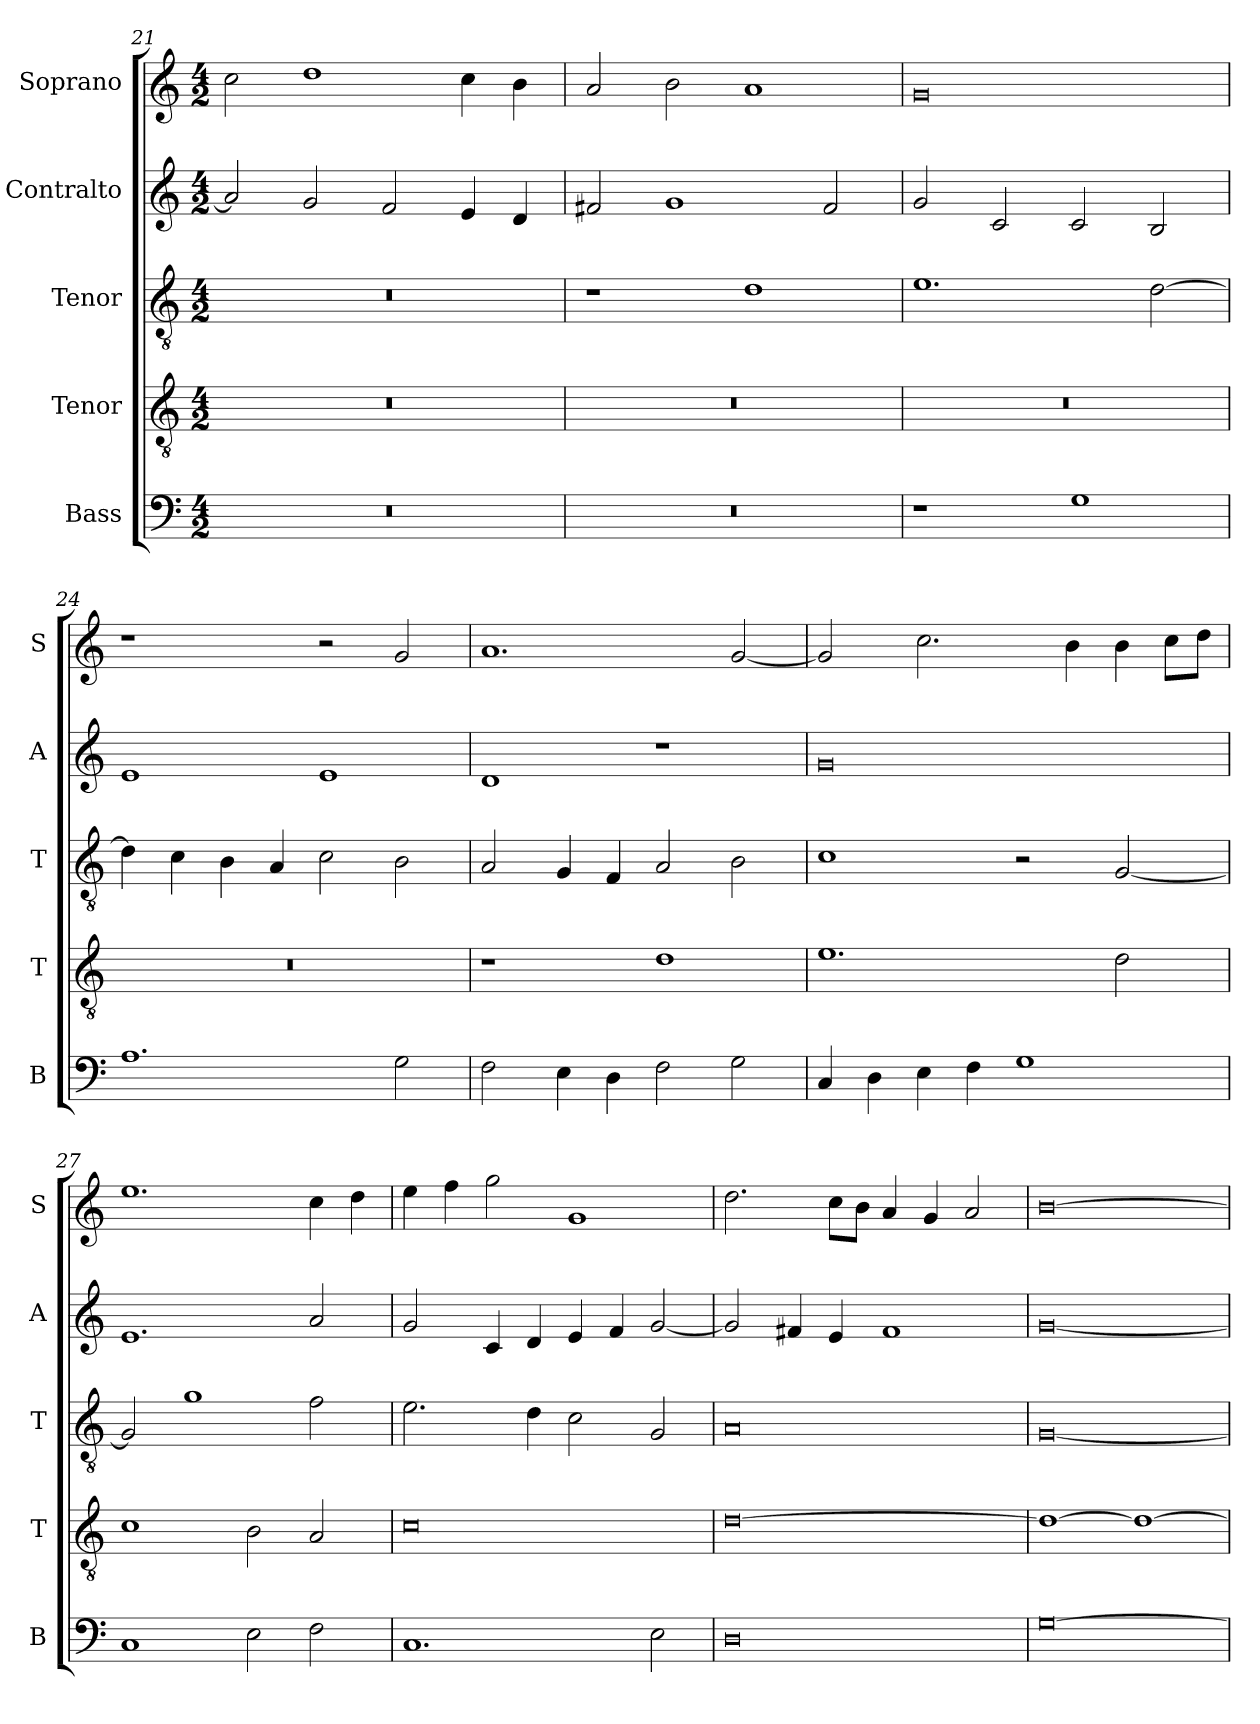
**kern	**kern	**kern	**kern	**kern
*part5	*part4	*part3	*part2	*part1
*staff5	*staff4	*staff3	*staff2	*staff1
*I"Bass	*I"Tenor	*I"Tenor	*I"Contralto	*I"Soprano
*I'B	*I'T	*I'T	*I'A	*I'S
*clefF4	*clefGv2	*clefGv2	*clefG2	*clefG2
*k[]	*k[]	*k[]	*k[]	*k[]
*G:mix	*G:mix	*G:mix	*G:mix	*G:mix
*M4/2	*M4/2	*M4/2	*M4/2	*M4/2
=21	=21	=21	=21	=21
0r	0r	0r	2a]	2cc
.	.	.	2g	1dd
.	.	.	2f	.
.	.	.	4e	4cc
.	.	.	4d	4b
=22	=22	=22	=22	=22
0r	0r	1r	2f#X	2a
.	.	.	1g	2b
.	.	1d	.	1a
.	.	.	2f#	.
=23	=23	=23	=23	=23
1r	0r	1.e	2g	0g
.	.	.	2c	.
1G	.	.	2c	.
.	.	[2d	2B	.
=24	=24	=24	=24	=24
1.A	0r	4d]	1e	1r
.	.	4c	.	.
.	.	4B	.	.
.	.	4A	.	.
.	.	2c	1e	2r
2G	.	2B	.	2g
=25	=25	=25	=25	=25
2F	1r	2A	1d	1.a
4E	.	4G	.	.
4D	.	4F	.	.
2F	1d	2A	1r	.
2G	.	2B	.	[2g
=26	=26	=26	=26	=26
4C	1.e	1c	0g	2g]
4D	.	.	.	.
4E	.	.	.	2.cc
4F	.	.	.	.
1G	.	2r	.	.
.	.	.	.	4b
.	2d	[2G	.	4b
.	.	.	.	8cc\L
.	.	.	.	8dd\J
=27	=27	=27	=27	=27
1C	1c	2G]	1.e	1.ee
.	.	1g	.	.
2E	2B	.	.	.
2F	2A	2f	2a	4cc
.	.	.	.	4dd
=28	=28	=28	=28	=28
1.C	0c	2.e	2g	4ee
.	.	.	.	4ff
.	.	.	4c	2gg
.	.	4d	4d	.
.	.	2c	4e	1g
.	.	.	4f	.
2E	.	2G	[2g	.
=29	=29	=29	=29	=29
0D	[0d	0A	2g]	2.dd
.	.	.	4f#X	.
.	.	.	4e	8cc\L
.	.	.	.	8b\J
.	.	.	1f#	4a
.	.	.	.	4g
.	.	.	.	2a
=30	=30	=30	=30	=30
[0G	1d_	[0G	[0g	[0b
.	1d_	.	.	.
=	=	=	=	=
*-	*-	*-	*-	*-
